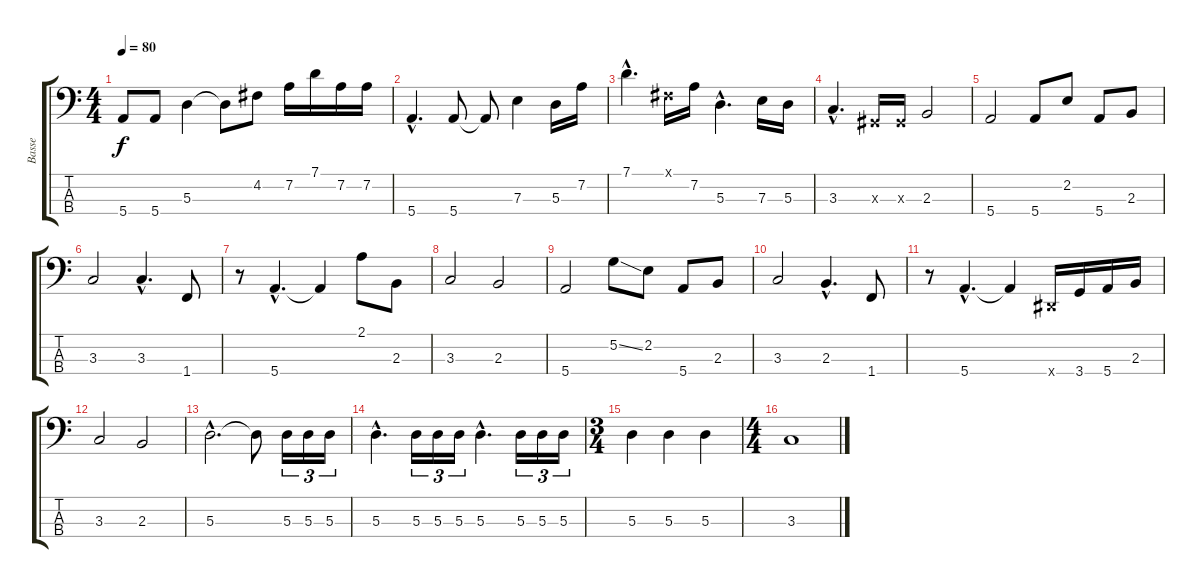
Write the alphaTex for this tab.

\track ("Basse" "Basse") {instrument fretlessbass}
\staff {score tabs}
\tuning (G2 D2 A1 E1) {hide}
\ts (4 4)
\tempo 80
\clef f4
\ks c
5.4{t}.8{dy f} 5.4.8 5.3.4 5.3{t}.8 4.2.8 7.2.16 7.1.16 7.2.16 7.2.16 |
5.4{hac}.4{d} 5.4.8 5.4{t}.8 7.3.4 5.3.16 7.2.16 |
7.1{hac}.4{d} -1.1{x}.16 7.2.16 5.3{hac}.4{d} 7.3.16 5.3.16 |
3.3{hac}.4{d} -1.3{x}.16 -1.3{x}.16 2.3.2 |
5.4.2 5.4.8 2.2.8 5.4.8 2.3.8 |
3.3.2 3.3{hac}.4{d} 1.4.8 |
r.8 5.4{hac}.4{d} 5.4{t}.4 2.1.8 2.3.8 |
3.3.2 2.3.2 |
5.4.2 5.2{ss}.8 2.2.8 5.4.8 2.3.8 |
3.3.2 2.3{hac}.4{d} 1.4.8 |
r.8 5.4{hac}.4{d} 5.4{t}.4 -1.4{x}.16 3.4.16 5.4.16 2.3.16 |
3.3.2 2.3.2 |
5.3{hac}.2{d} 5.3{t}.8 5.3.16{tu (3 2)} 5.3.16{tu (3 2)} 5.3.16{tu (3 2)} |
5.3{hac}.4{d} 5.3.16{tu (3 2)} 5.3.16{tu (3 2)} 5.3.16{tu (3 2)} 5.3{hac}.4{d} 5.3.16{tu (3 2)} 5.3.16{tu (3 2)} 5.3.16{tu (3 2)} |
\ts (3 4)
5.3.4 5.3.4 5.3.4 |
\ts (4 4)
3.3.1
